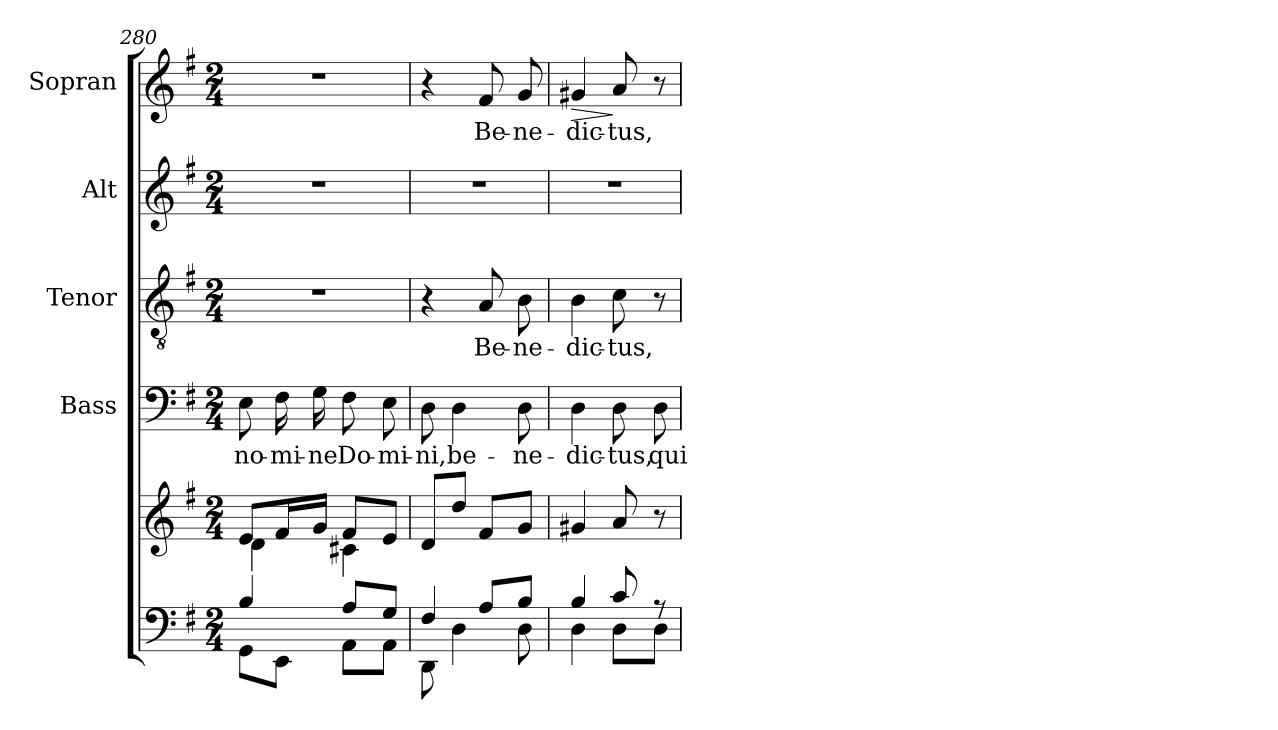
**kern	**kern	**kern	**text	**kern	**text	**kern	**kern	**text	**dynam
*part5	*part5	*part4	*part4	*part3	*part3	*part2	*part1	*part1	*part1
*staff6	*staff5	*staff4	*staff4	*staff3	*staff3	*staff2	*staff1	*staff1	*staff1
*	*	*I"Bass	*	*I"Tenor	*	*I"Alt	*I"Sopran	*	*
*	*	*I'B.	*	*I'T.	*	*I'A.	*I'S.	*	*
*clefF4	*clefG2	*clefF4	*	*clefGv2	*	*clefG2	*clefG2	*	*
*k[f#]	*k[f#]	*k[f#]	*	*k[f#]	*	*k[f#]	*k[f#]	*	*
*G:	*G:	*G:	*	*G:	*	*G:	*G:	*	*
*M2/4	*M2/4	*M2/4	*	*M2/4	*	*M2/4	*M2/4	*	*
=280	=280	=280	=280	=280	=280	=280	=280	=280	=280
*^	*^	*	*	*	*	*	*	*	*
!	!	!	!	!	!LO:LY:b	!	!	!	!	!	!
4B/	8GG\L	8e/L	4d\	8E\	no-	2r	.	2r	2r	.	.
!	!	!	!	!	!LO:LY:b	!	!	!	!	!	!
.	8EE\J	16f#/L	.	16F#\	-mi-	.	.	.	.	.	.
!	!	!	!	!	!LO:LY:b	!	!	!	!	!	!
.	.	16g/JJ	.	16G\	-ne	.	.	.	.	.	.
!	!	!	!	!	!LO:LY:b	!	!	!	!	!	!
8A/L	8AA\L	8f#/L	4c#X\	8F#\	Do-	.	.	.	.	.	.
!	!	!	!	!	!LO:LY:b	!	!	!	!	!	!
8G/J	8AA\J	8e/J	.	8E\	-mi-	.	.	.	.	.	.
*	*	*v	*v	*	*	*	*	*	*	*	*
=281	=281	=281	=281	=281	=281	=281	=281	=281	=281	=281
!	!	!	!	!LO:LY:b	!	!	!	!	!	!
4F#/	8DD\	8d/L	8D\	-ni,	4r	.	2r	4r	.	.
!	!	!	!	!LO:LY:b	!	!	!	!	!	!
.	4D\	8dd/J	4D\	be-	.	.	.	.	.	.
!	!	!	!	!	!	!LO:LY:b	!	!	!LO:LY:b	!
8A/L	.	8f#/L	.	.	8A/	Be-	.	8f#/	Be-	.
!	!	!	!	!LO:LY:b	!	!LO:LY:b	!	!	!LO:LY:b	!
8B/J	8D\	8g/J	8D\	-ne-	8B\	-ne-	.	8g/	-ne-	.
=282	=282	=282	=282	=282	=282	=282	=282	=282	=282	=282
!	!	!	!	!LO:LY:b	!	!LO:LY:b	!	!	!LO:LY:b	!LO:HP:b
4B/	4D\	4g#X/	4D\	-dic-	4B\	-dic-	2r	4g#X/	-dic-	>
!	!	!	!	!LO:LY:b	!	!LO:LY:b	!	!	!LO:LY:b	!
8c/	8D\L	8a/	8D\	-tus,	8c\	-tus,	.	8a/	-tus,	]
!	!	!	!	!LO:LY:b	!	!	!	!	!	!
8rA	8D\J	8r	8D\	qui	8r	.	.	8r	.	.
*v	*v	*	*	*	*	*	*	*	*	*
=	=	=	=	=	=	=	=	=	=
*-	*-	*-	*-	*-	*-	*-	*-	*-	*-
